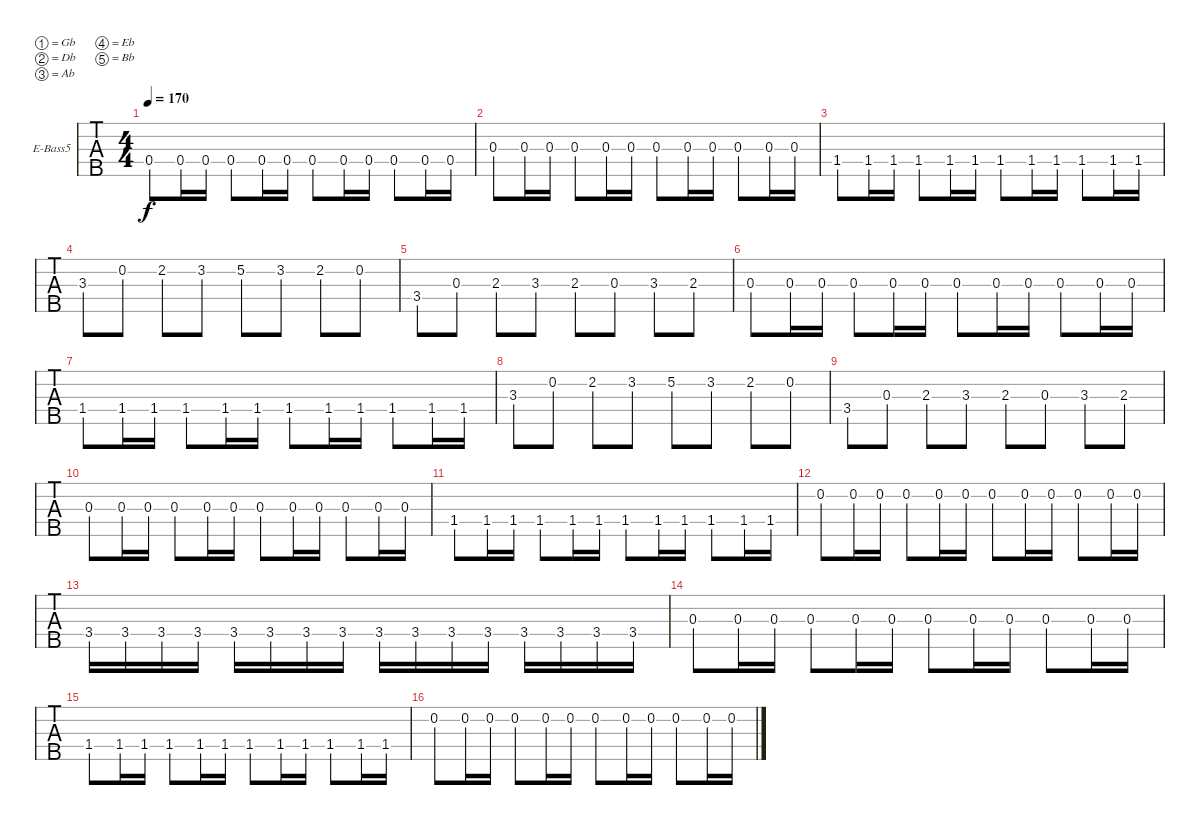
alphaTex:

\bracketExtendMode groupsimilarinstruments
\firstSystemTrackNameOrientation horizontal
\otherSystemsTrackNameOrientation horizontal
\track ("Иван Изотов" "E-Bass5") {instrument electricbasspick}
\staff {tabs}
\tuning (Gb2 Db2 Ab1 Eb1 Bb0)
\ts (4 4)
\tempo 170
\clef f4
\ks c
0.4.8{dy f} 0.4.16 0.4.16 0.4.8 0.4.16 0.4.16 0.4.8 0.4.16 0.4.16 0.4.8 0.4.16 0.4.16 |
0.3.8 0.3.16 0.3.16 0.3.8 0.3.16 0.3.16 0.3.8 0.3.16 0.3.16 0.3.8 0.3.16 0.3.16 |
1.4.8 1.4.16 1.4.16 1.4.8 1.4.16 1.4.16 1.4.8 1.4.16 1.4.16 1.4.8 1.4.16 1.4.16 |
3.3.8 0.2.8 2.2.8 3.2.8 5.2.8 3.2.8 2.2.8 0.2.8 |
3.4.8 0.3.8 2.3.8 3.3.8 2.3.8 0.3.8 3.3.8 2.3.8 |
0.3.8 0.3.16 0.3.16 0.3.8 0.3.16 0.3.16 0.3.8 0.3.16 0.3.16 0.3.8 0.3.16 0.3.16 |
1.4.8 1.4.16 1.4.16 1.4.8 1.4.16 1.4.16 1.4.8 1.4.16 1.4.16 1.4.8 1.4.16 1.4.16 |
3.3.8 0.2.8 2.2.8 3.2.8 5.2.8 3.2.8 2.2.8 0.2.8 |
3.4.8 0.3.8 2.3.8 3.3.8 2.3.8 0.3.8 3.3.8 2.3.8 |
0.3.8 0.3.16 0.3.16 0.3.8 0.3.16 0.3.16 0.3.8 0.3.16 0.3.16 0.3.8 0.3.16 0.3.16 |
1.4.8 1.4.16 1.4.16 1.4.8 1.4.16 1.4.16 1.4.8 1.4.16 1.4.16 1.4.8 1.4.16 1.4.16 |
0.2.8 0.2.16 0.2.16 0.2.8 0.2.16 0.2.16 0.2.8 0.2.16 0.2.16 0.2.8 0.2.16 0.2.16 |
3.4.16 3.4.16 3.4.16 3.4.16 3.4.16 3.4.16 3.4.16 3.4.16 3.4.16 3.4.16 3.4.16 3.4.16 3.4.16 3.4.16 3.4.16 3.4.16 |
0.3.8 0.3.16 0.3.16 0.3.8 0.3.16 0.3.16 0.3.8 0.3.16 0.3.16 0.3.8 0.3.16 0.3.16 |
1.4.8 1.4.16 1.4.16 1.4.8 1.4.16 1.4.16 1.4.8 1.4.16 1.4.16 1.4.8 1.4.16 1.4.16 |
0.2.8 0.2.16 0.2.16 0.2.8 0.2.16 0.2.16 0.2.8 0.2.16 0.2.16 0.2.8 0.2.16 0.2.16
